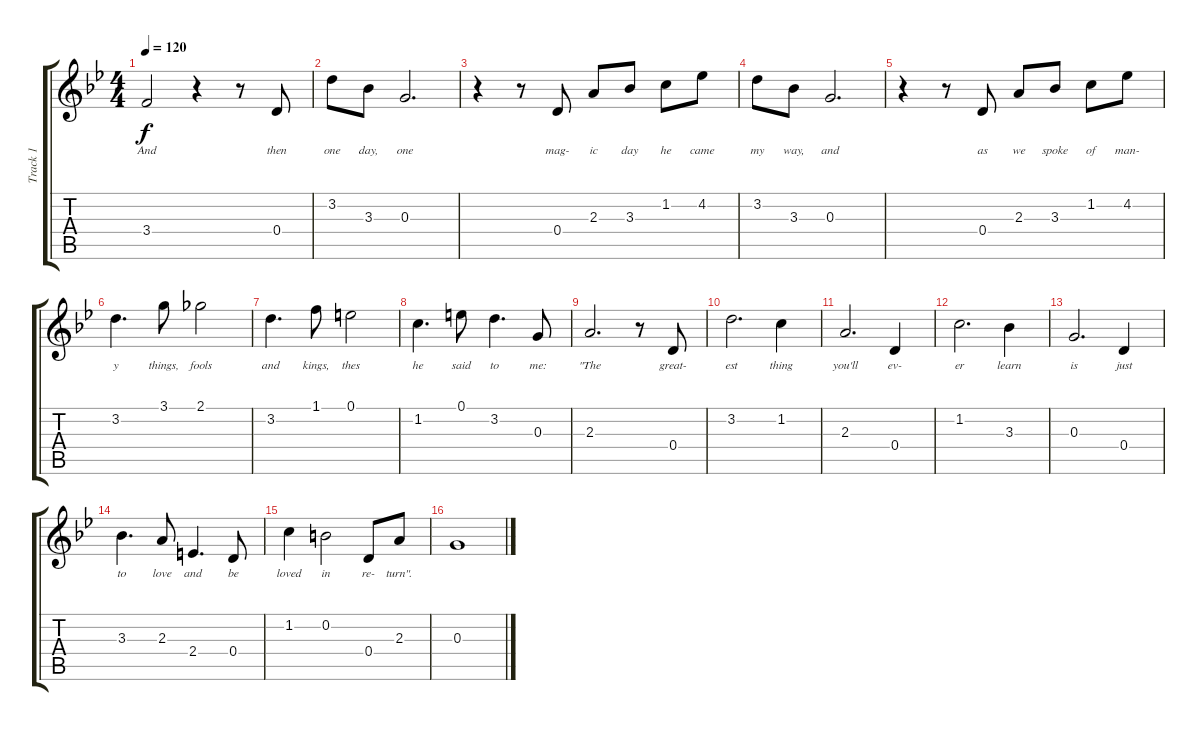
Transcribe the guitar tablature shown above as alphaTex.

\track ("Track 1" "Track 1") {instrument electricguitarjazz}
\staff {score tabs}
\tuning (E4 B3 G3 D3 A2 E2) {hide}
\ts (4 4)
\tempo 120
\clef g2
\ks gminor
3.4{t}.2{lyrics (0 "And") lyrics (1 "") lyrics (2 "") lyrics (3 "") lyrics (4 "") dy f} r.4 r.8 0.4.8{lyrics (0 "then") lyrics (1 "") lyrics (2 "") lyrics (3 "") lyrics (4 "")} |
3.2.8{lyrics (0 "one") lyrics (1 "") lyrics (2 "") lyrics (3 "") lyrics (4 "")} 3.3.8{lyrics (0 "day,") lyrics (1 "") lyrics (2 "") lyrics (3 "") lyrics (4 "")} 0.3.2{d lyrics (0 "one") lyrics (1 "") lyrics (2 "") lyrics (3 "") lyrics (4 "")} |
r.4 r.8 0.4.8{lyrics (0 "mag-") lyrics (1 "") lyrics (2 "") lyrics (3 "") lyrics (4 "")} 2.3.8{lyrics (0 "ic") lyrics (1 "") lyrics (2 "") lyrics (3 "") lyrics (4 "")} 3.3.8{lyrics (0 "day") lyrics (1 "") lyrics (2 "") lyrics (3 "") lyrics (4 "")} 1.2.8{lyrics (0 "he") lyrics (1 "") lyrics (2 "") lyrics (3 "") lyrics (4 "")} 4.2.8{lyrics (0 "came") lyrics (1 "") lyrics (2 "") lyrics (3 "") lyrics (4 "")} |
3.2.8{lyrics (0 "my") lyrics (1 "") lyrics (2 "") lyrics (3 "") lyrics (4 "")} 3.3.8{lyrics (0 "way,") lyrics (1 "") lyrics (2 "") lyrics (3 "") lyrics (4 "")} 0.3.2{d lyrics (0 "and") lyrics (1 "") lyrics (2 "") lyrics (3 "") lyrics (4 "")} |
r.4 r.8 0.4.8{lyrics (0 "as") lyrics (1 "") lyrics (2 "") lyrics (3 "") lyrics (4 "")} 2.3.8{lyrics (0 "we") lyrics (1 "") lyrics (2 "") lyrics (3 "") lyrics (4 "")} 3.3.8{lyrics (0 "spoke") lyrics (1 "") lyrics (2 "") lyrics (3 "") lyrics (4 "")} 1.2.8{lyrics (0 "of") lyrics (1 "") lyrics (2 "") lyrics (3 "") lyrics (4 "")} 4.2.8{lyrics (0 "man-") lyrics (1 "") lyrics (2 "") lyrics (3 "") lyrics (4 "")} |
3.2.4{d lyrics (0 "y") lyrics (1 "") lyrics (2 "") lyrics (3 "") lyrics (4 "")} 3.1.8{lyrics (0 "things,") lyrics (1 "") lyrics (2 "") lyrics (3 "") lyrics (4 "")} 2.1.2{lyrics (0 "fools") lyrics (1 "") lyrics (2 "") lyrics (3 "") lyrics (4 "")} |
3.2.4{d lyrics (0 "and") lyrics (1 "") lyrics (2 "") lyrics (3 "") lyrics (4 "")} 1.1.8{lyrics (0 "kings,") lyrics (1 "") lyrics (2 "") lyrics (3 "") lyrics (4 "")} 0.1.2{lyrics (0 "thes") lyrics (1 "") lyrics (2 "") lyrics (3 "") lyrics (4 "")} |
1.2.4{d lyrics (0 "he") lyrics (1 "") lyrics (2 "") lyrics (3 "") lyrics (4 "")} 0.1.8{lyrics (0 "said") lyrics (1 "") lyrics (2 "") lyrics (3 "") lyrics (4 "")} 3.2.4{d lyrics (0 "to") lyrics (1 "") lyrics (2 "") lyrics (3 "") lyrics (4 "")} 0.3.8{lyrics (0 "me:") lyrics (1 "") lyrics (2 "") lyrics (3 "") lyrics (4 "")} |
2.3.2{d lyrics (0 "\"The") lyrics (1 "") lyrics (2 "") lyrics (3 "") lyrics (4 "")} r.8 0.4.8{lyrics (0 "great-") lyrics (1 "") lyrics (2 "") lyrics (3 "") lyrics (4 "")} |
3.2.2{d lyrics (0 "est") lyrics (1 "") lyrics (2 "") lyrics (3 "") lyrics (4 "")} 1.2.4{lyrics (0 "thing") lyrics (1 "") lyrics (2 "") lyrics (3 "") lyrics (4 "")} |
2.3.2{d lyrics (0 "you'll") lyrics (1 "") lyrics (2 "") lyrics (3 "") lyrics (4 "")} 0.4.4{lyrics (0 "ev-") lyrics (1 "") lyrics (2 "") lyrics (3 "") lyrics (4 "")} |
1.2.2{d lyrics (0 "er") lyrics (1 "") lyrics (2 "") lyrics (3 "") lyrics (4 "")} 3.3.4{lyrics (0 "learn") lyrics (1 "") lyrics (2 "") lyrics (3 "") lyrics (4 "")} |
0.3.2{d lyrics (0 "is") lyrics (1 "") lyrics (2 "") lyrics (3 "") lyrics (4 "")} 0.4.4{lyrics (0 "just") lyrics (1 "") lyrics (2 "") lyrics (3 "") lyrics (4 "")} |
3.3.4{d lyrics (0 "to") lyrics (1 "") lyrics (2 "") lyrics (3 "") lyrics (4 "")} 2.3.8{lyrics (0 "love") lyrics (1 "") lyrics (2 "") lyrics (3 "") lyrics (4 "")} 2.4.4{d lyrics (0 "and") lyrics (1 "") lyrics (2 "") lyrics (3 "") lyrics (4 "")} 0.4.8{lyrics (0 "be") lyrics (1 "") lyrics (2 "") lyrics (3 "") lyrics (4 "")} |
1.2.4{lyrics (0 "loved") lyrics (1 "") lyrics (2 "") lyrics (3 "") lyrics (4 "")} 0.2.2{lyrics (0 "in") lyrics (1 "") lyrics (2 "") lyrics (3 "") lyrics (4 "")} 0.4.8{lyrics (0 "re-") lyrics (1 "") lyrics (2 "") lyrics (3 "") lyrics (4 "")} 2.3.8{lyrics (0 "turn\".") lyrics (1 "") lyrics (2 "") lyrics (3 "") lyrics (4 "")} |
0.3.1
